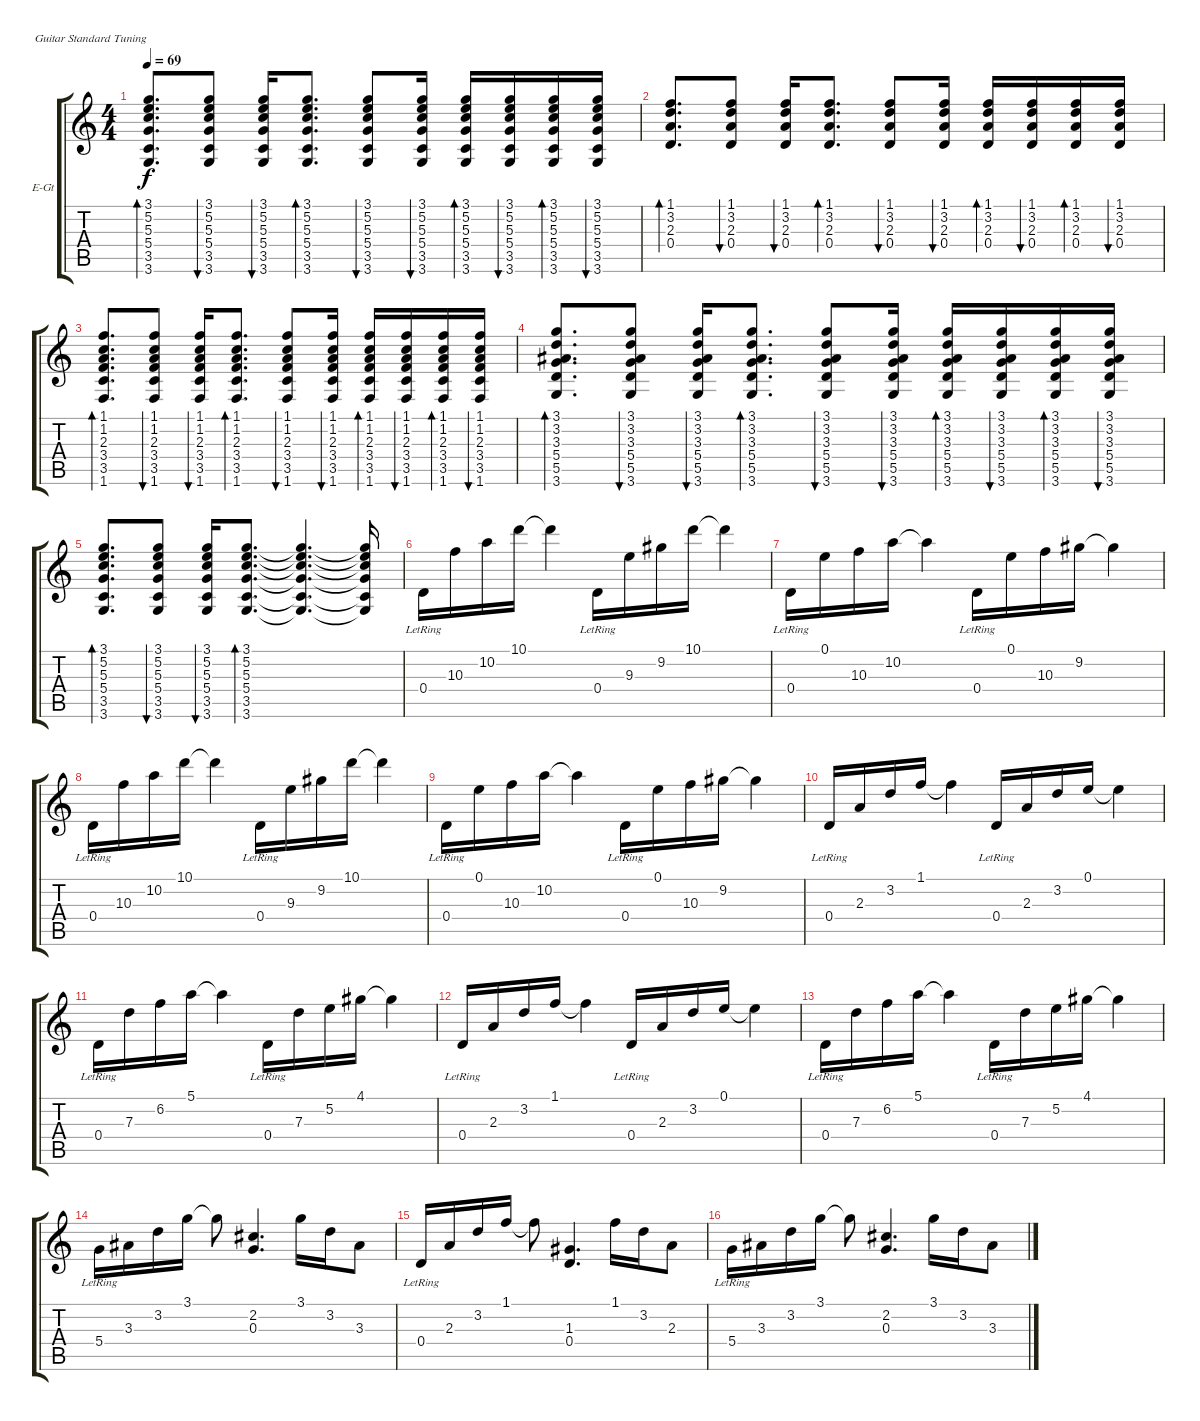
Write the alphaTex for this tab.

\bracketExtendMode groupsimilarinstruments
\firstSystemTrackNameOrientation horizontal
\otherSystemsTrackNameOrientation horizontal
\track ("Акустика" "E-Gt") {instrument electricguitarclean}
\staff {score tabs}
\tuning (E4 B3 G3 D3 A2 E2)
\ts (4 4)
\tempo 69
\clef g2
\ks c
(3.1 5.2 5.3 5.4 3.5 3.6).8{d bd 30 dy f} (3.1 5.2 5.3 5.4 3.5 3.6).8{bu 30} (3.1 5.2 5.3 5.4 3.5 3.6).16{bu 30} (3.1 5.2 5.3 5.4 3.5 3.6).8{d bd 30} (3.1 5.2 5.3 5.4 3.5 3.6).8{bu 30} (3.1 5.2 5.3 5.4 3.5 3.6).16{bu 30} (3.1 5.2 5.3 5.4 3.5 3.6).16{bd 30} (3.1 5.2 5.3 5.4 3.5 3.6).16{bu 30} (3.1 5.2 5.3 5.4 3.5 3.6).16{bd 30} (3.1 5.2 5.3 5.4 3.5 3.6).16{bu 30} |
(1.1 3.2 2.3 0.4).8{d bd 30} (1.1 3.2 2.3 0.4).8{bu 30} (1.1 3.2 2.3 0.4).16{bu 30} (1.1 3.2 2.3 0.4).8{d bd 30} (1.1 3.2 2.3 0.4).8{bu 30} (1.1 3.2 2.3 0.4).16{bu 30} (1.1 3.2 2.3 0.4).16{bd 30} (1.1 3.2 2.3 0.4).16{bu 30} (1.1 3.2 2.3 0.4).16{bd 30} (1.1 3.2 2.3 0.4).16{bu 30} |
(1.1 1.2 2.3 3.4 3.5 1.6).8{d bd 30} (1.1 1.2 2.3 3.4 3.5 1.6).8{bu 30} (1.1 1.2 2.3 3.4 3.5 1.6).16{bu 30} (1.1 1.2 2.3 3.4 3.5 1.6).8{d bd 30} (1.1 1.2 2.3 3.4 3.5 1.6).8{bu 30} (1.1 1.2 2.3 3.4 3.5 1.6).16{bu 30} (1.1 1.2 2.3 3.4 3.5 1.6).16{bd 30} (1.1 1.2 2.3 3.4 3.5 1.6).16{bu 30} (1.1 1.2 2.3 3.4 3.5 1.6).16{bd 30} (1.1 1.2 2.3 3.4 3.5 1.6).16{bu 30} |
(3.1 3.2 3.3 5.4 5.5 3.6).8{d bd 30} (3.1 3.2 3.3 5.4 5.5 3.6).8{bu 30} (3.1 3.2 3.3 5.4 5.5 3.6).16{bu 30} (3.1 3.2 3.3 5.4 5.5 3.6).8{d bd 30} (3.1 3.2 3.3 5.4 5.5 3.6).8{bu 30} (3.1 3.2 3.3 5.4 5.5 3.6).16{bu 30} (3.1 3.2 3.3 5.4 5.5 3.6).16{bd 30} (3.1 3.2 3.3 5.4 5.5 3.6).16{bu 30} (3.1 3.2 3.3 5.4 5.5 3.6).16{bd 30} (3.1 3.2 3.3 5.4 5.5 3.6).16{bu 30} |
(3.1 5.2 5.3 5.4 3.5 3.6).8{d bd 30} (3.1 5.2 5.3 5.4 3.5 3.6).8{bu 30} (3.1 5.2 5.3 5.4 3.5 3.6).16{bu 30} (3.1 5.2 5.3 5.4 3.5 3.6).8{d bd 30} (3.1{t} 5.2{t} 5.3{t} 5.4{t} 3.5{t} 3.6{t}).4{d} (3.1{t} 5.2{t} 5.3{t} 5.4{t} 3.5{t} 3.6{t}).16 |
0.4{lr}.16 10.3.16 10.2.16 10.1.16 10.1{t}.4 0.4{lr}.16 9.3.16 9.2.16 10.1.16 10.1{t}.4 |
0.4{lr}.16 0.1.16 10.3.16 10.2.16 10.2{t}.4 0.4{lr}.16 0.1.16 10.3.16 9.2.16 9.2{t}.4 |
0.4{lr}.16 10.3.16 10.2.16 10.1.16 10.1{t}.4 0.4{lr}.16 9.3.16 9.2.16 10.1.16 10.1{t}.4 |
0.4{lr}.16 0.1.16 10.3.16 10.2.16 10.2{t}.4 0.4{lr}.16 0.1.16 10.3.16 9.2.16 9.2{t}.4 |
0.4{lr}.16 2.3.16 3.2.16 1.1.16 1.1{t}.4 0.4{lr}.16 2.3.16 3.2.16 0.1.16 0.1{t}.4 |
0.4{lr}.16 7.3.16 6.2.16 5.1.16 5.1{t}.4 0.4{lr}.16 7.3.16 5.2.16 4.1.16 4.1{t}.4 |
0.4{lr}.16 2.3.16 3.2.16 1.1.16 1.1{t}.4 0.4{lr}.16 2.3.16 3.2.16 0.1.16 0.1{t}.4 |
0.4{lr}.16 7.3.16 6.2.16 5.1.16 5.1{t}.4 0.4{lr}.16 7.3.16 5.2.16 4.1.16 4.1{t}.4 |
5.4{lr}.16 3.3.16 3.2.16 3.1.16 3.1{t}.8 (2.2 0.3).4{d} 3.1.16 3.2.16 3.3.8 |
0.4{lr}.16 2.3.16 3.2.16 1.1.16 1.1{t}.8 (1.3 0.4).4{d} 1.1.16 3.2.16 2.3.8 |
5.4{lr}.16 3.3.16 3.2.16 3.1.16 3.1{t}.8 (2.2 0.3).4{d} 3.1.16 3.2.16 3.3.8
